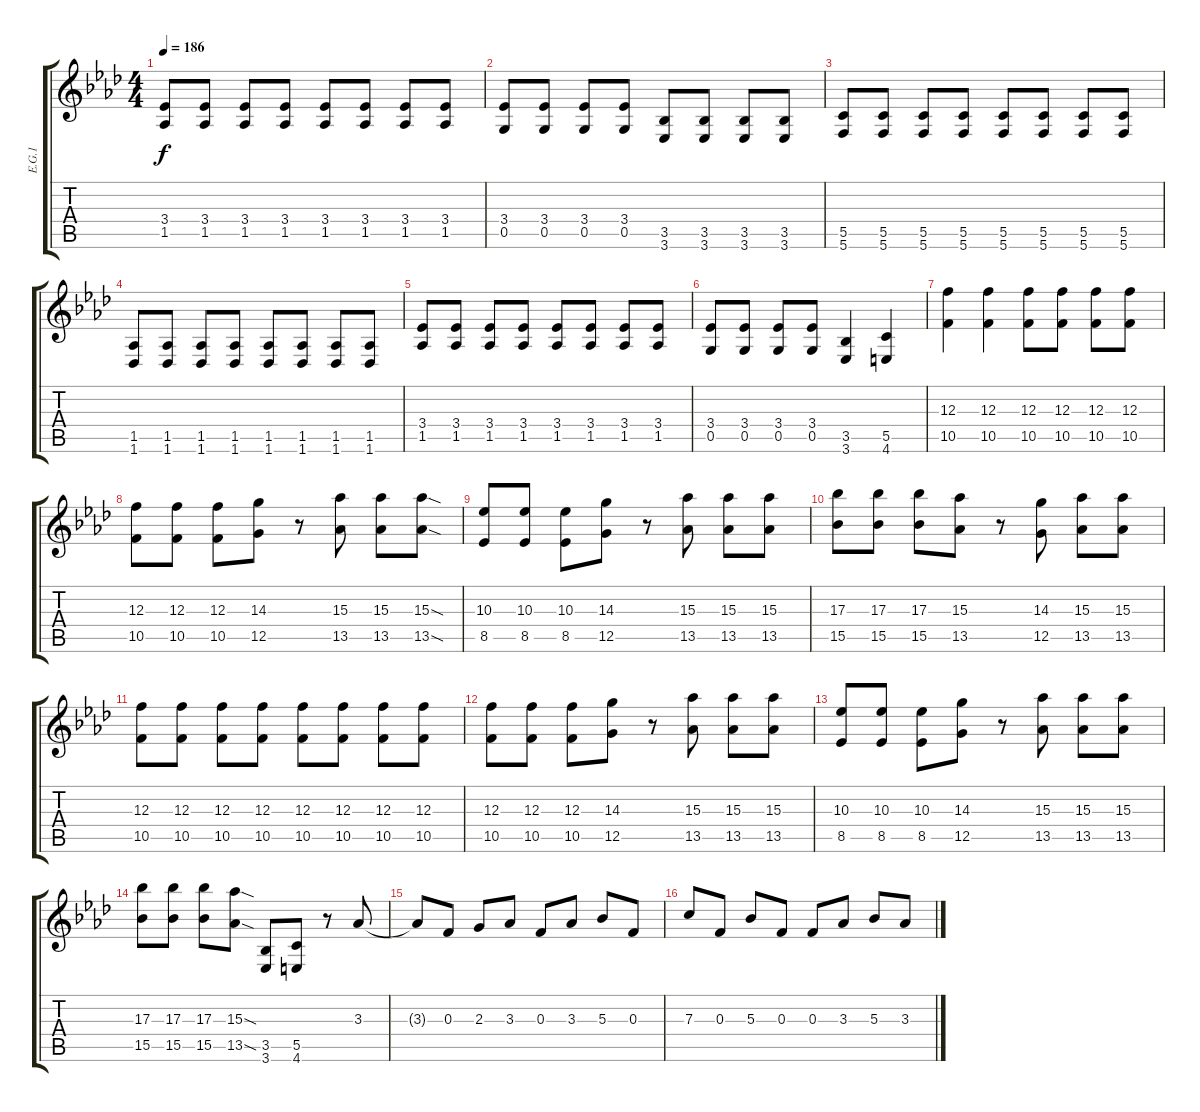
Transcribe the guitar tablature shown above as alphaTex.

\track ("E.G.1" "E.G.1") {instrument distortionguitar}
\staff {score tabs}
\tuning (D4 A3 F3 C3 G2 C2) {hide}
\ts (4 4)
\tempo 186
\clef g2
\ks ab
(3.4 1.5).8{dy f} (3.4 1.5).8 (3.4 1.5).8 (3.4 1.5).8 (3.4 1.5).8 (3.4 1.5).8 (3.4 1.5).8 (3.4 1.5).8 |
(3.4 0.5).8 (3.4 0.5).8 (3.4 0.5).8 (3.4 0.5).8 (3.5 3.6).8 (3.5 3.6).8 (3.5 3.6).8 (3.5 3.6).8 |
(5.5 5.6).8 (5.5 5.6).8 (5.5 5.6).8 (5.5 5.6).8 (5.5 5.6).8 (5.5 5.6).8 (5.5 5.6).8 (5.5 5.6).8 |
(1.5 1.6).8 (1.5 1.6).8 (1.5 1.6).8 (1.5 1.6).8 (1.5 1.6).8 (1.5 1.6).8 (1.5 1.6).8 (1.5 1.6).8 |
(3.4 1.5).8 (3.4 1.5).8 (3.4 1.5).8 (3.4 1.5).8 (3.4 1.5).8 (3.4 1.5).8 (3.4 1.5).8 (3.4 1.5).8 |
(3.4 0.5).8 (3.4 0.5).8 (3.4 0.5).8 (3.4 0.5).8 (3.5 3.6).4 (5.5 4.6).4 |
(12.3 10.5).4 (12.3 10.5).4 (12.3 10.5).8 (12.3 10.5).8 (12.3 10.5).8 (12.3 10.5).8 |
(12.3 10.5).8 (12.3 10.5).8 (12.3 10.5).8 (14.3 12.5).8 r.8 (15.3 13.5).8 (15.3 13.5).8 (15.3{sod} 13.5{sod}).8 |
(10.3 8.5).8 (10.3 8.5).8 (10.3 8.5).8 (14.3 12.5).8 r.8 (15.3 13.5).8 (15.3 13.5).8 (15.3 13.5).8 |
(17.3 15.5).8 (17.3 15.5).8 (17.3 15.5).8 (15.3 13.5).8 r.8 (14.3 12.5).8 (15.3 13.5).8 (15.3 13.5).8 |
(12.3 10.5).8 (12.3 10.5).8 (12.3 10.5).8 (12.3 10.5).8 (12.3 10.5).8 (12.3 10.5).8 (12.3 10.5).8 (12.3 10.5).8 |
(12.3 10.5).8 (12.3 10.5).8 (12.3 10.5).8 (14.3 12.5).8 r.8 (15.3 13.5).8 (15.3 13.5).8 (15.3 13.5).8 |
(10.3 8.5).8 (10.3 8.5).8 (10.3 8.5).8 (14.3 12.5).8 r.8 (15.3 13.5).8 (15.3 13.5).8 (15.3 13.5).8 |
(17.3 15.5).8 (17.3 15.5).8 (17.3 15.5).8 (15.3{sod} 13.5{sod}).8 (3.5 3.6).8 (5.5 4.6).8 r.8 3.3.8 |
3.3{t}.8 0.3.8 2.3.8 3.3.8 0.3.8 3.3.8 5.3.8 0.3.8 |
7.3.8 0.3.8 5.3.8 0.3.8 0.3.8 3.3.8 5.3.8 3.3.8
